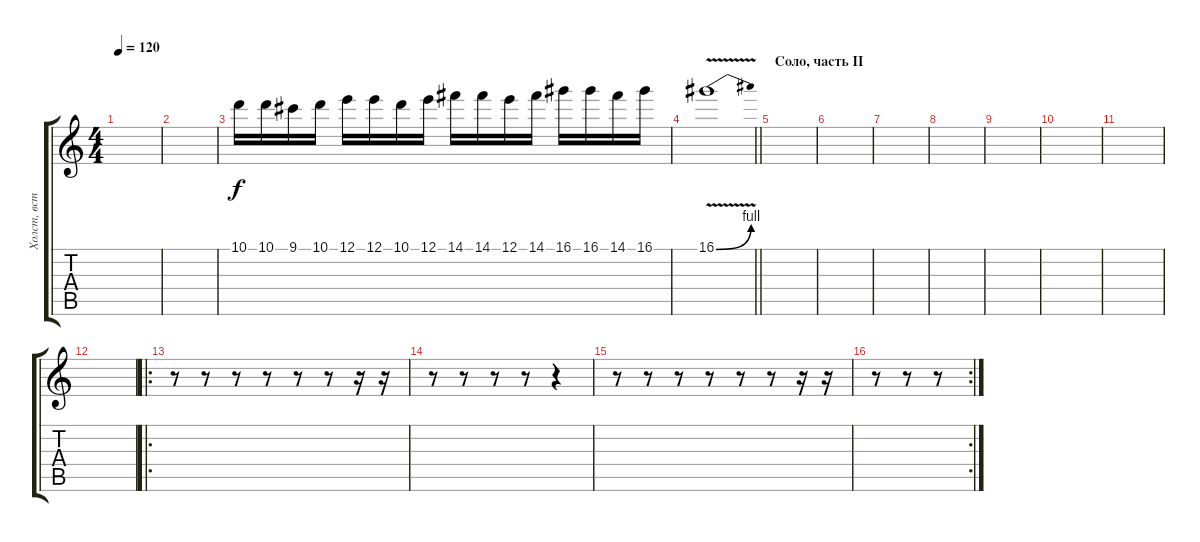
\track ("Холст, вступление" "Холст, вст") {instrument distortionguitar}
\staff {score tabs}
\tuning (E4 B3 G3 D3 A2 E2) {hide}
\ts (4 4)
\tempo 120
\clef g2
\ks c
|
|
10.1.16 10.1.16 9.1.16 10.1.16 12.1.16 12.1.16 10.1.16 12.1.16 14.1.16 14.1.16 12.1.16 14.1.16 16.1.16 16.1.16 14.1.16 16.1.16 |
\barLineRight lightlight
16.1{be (bend 0 0 60 4) v}.1 |
\section ("" "Соло, часть II")
|
|
|
|
|
|
|
|
\ro
r.8 r.8 r.8 r.8 r.8 r.8 r.16 r.16 |
r.8 r.8 r.8 r.8 r.4 |
r.8 r.8 r.8 r.8 r.8 r.8 r.16 r.16 |
\rc 2
r.8 r.8 r.8
